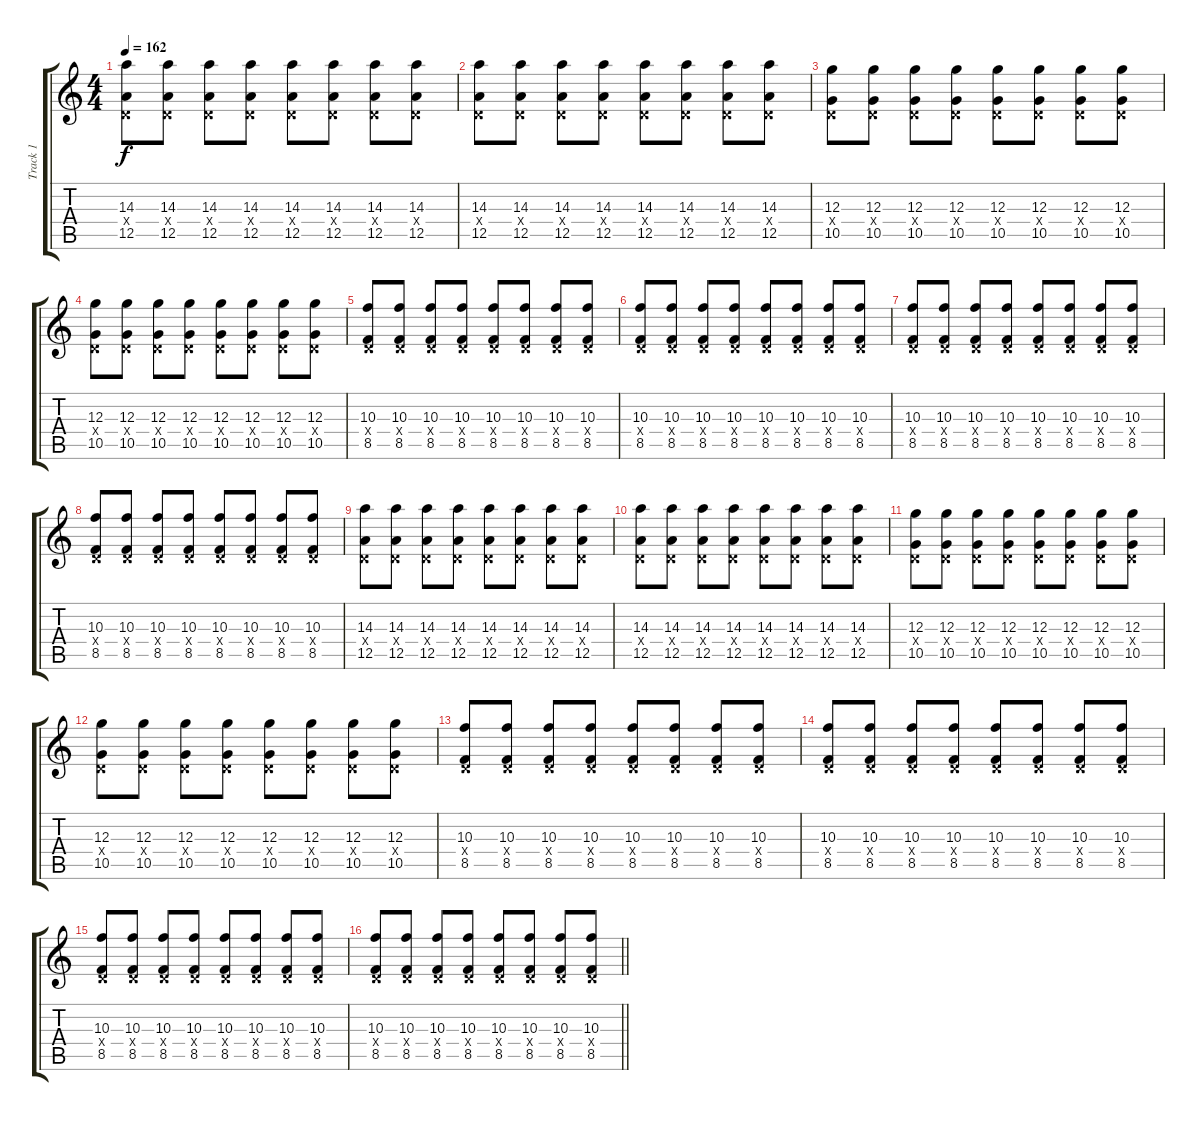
\track ("Track 1" "Track 1") {instrument distortionguitar}
\staff {score tabs}
\tuning (E4 B3 G3 D3 A2 D2) {hide}
\ts (4 4)
\section ("" "")
\tempo 162
\clef g2
\ks c
(14.3 0.4{x} 12.5).8{dy f} (14.3 0.4{x} 12.5).8 (14.3 0.4{x} 12.5).8 (14.3 0.4{x} 12.5).8 (14.3 0.4{x} 12.5).8 (14.3 0.4{x} 12.5).8 (14.3 0.4{x} 12.5).8 (14.3 0.4{x} 12.5).8 |
(14.3 0.4{x} 12.5).8 (14.3 0.4{x} 12.5).8 (14.3 0.4{x} 12.5).8 (14.3 0.4{x} 12.5).8 (14.3 0.4{x} 12.5).8 (14.3 0.4{x} 12.5).8 (14.3 0.4{x} 12.5).8 (14.3 0.4{x} 12.5).8 |
(12.3 0.4{x} 10.5).8 (12.3 0.4{x} 10.5).8 (12.3 0.4{x} 10.5).8 (12.3 0.4{x} 10.5).8 (12.3 0.4{x} 10.5).8 (12.3 0.4{x} 10.5).8 (12.3 0.4{x} 10.5).8 (12.3 0.4{x} 10.5).8 |
(12.3 0.4{x} 10.5).8 (12.3 0.4{x} 10.5).8 (12.3 0.4{x} 10.5).8 (12.3 0.4{x} 10.5).8 (12.3 0.4{x} 10.5).8 (12.3 0.4{x} 10.5).8 (12.3 0.4{x} 10.5).8 (12.3 0.4{x} 10.5).8 |
(10.3 0.4{x} 8.5).8 (10.3 0.4{x} 8.5).8 (10.3 0.4{x} 8.5).8 (10.3 0.4{x} 8.5).8 (10.3 0.4{x} 8.5).8 (10.3 0.4{x} 8.5).8 (10.3 0.4{x} 8.5).8 (10.3 0.4{x} 8.5).8 |
(10.3 0.4{x} 8.5).8 (10.3 0.4{x} 8.5).8 (10.3 0.4{x} 8.5).8 (10.3 0.4{x} 8.5).8 (10.3 0.4{x} 8.5).8 (10.3 0.4{x} 8.5).8 (10.3 0.4{x} 8.5).8 (10.3 0.4{x} 8.5).8 |
(10.3 0.4{x} 8.5).8 (10.3 0.4{x} 8.5).8 (10.3 0.4{x} 8.5).8 (10.3 0.4{x} 8.5).8 (10.3 0.4{x} 8.5).8 (10.3 0.4{x} 8.5).8 (10.3 0.4{x} 8.5).8 (10.3 0.4{x} 8.5).8 |
(10.3 0.4{x} 8.5).8 (10.3 0.4{x} 8.5).8 (10.3 0.4{x} 8.5).8 (10.3 0.4{x} 8.5).8 (10.3 0.4{x} 8.5).8 (10.3 0.4{x} 8.5).8 (10.3 0.4{x} 8.5).8 (10.3 0.4{x} 8.5).8 |
(14.3 0.4{x} 12.5).8 (14.3 0.4{x} 12.5).8 (14.3 0.4{x} 12.5).8 (14.3 0.4{x} 12.5).8 (14.3 0.4{x} 12.5).8 (14.3 0.4{x} 12.5).8 (14.3 0.4{x} 12.5).8 (14.3 0.4{x} 12.5).8 |
(14.3 0.4{x} 12.5).8 (14.3 0.4{x} 12.5).8 (14.3 0.4{x} 12.5).8 (14.3 0.4{x} 12.5).8 (14.3 0.4{x} 12.5).8 (14.3 0.4{x} 12.5).8 (14.3 0.4{x} 12.5).8 (14.3 0.4{x} 12.5).8 |
(12.3 0.4{x} 10.5).8 (12.3 0.4{x} 10.5).8 (12.3 0.4{x} 10.5).8 (12.3 0.4{x} 10.5).8 (12.3 0.4{x} 10.5).8 (12.3 0.4{x} 10.5).8 (12.3 0.4{x} 10.5).8 (12.3 0.4{x} 10.5).8 |
(12.3 0.4{x} 10.5).8 (12.3 0.4{x} 10.5).8 (12.3 0.4{x} 10.5).8 (12.3 0.4{x} 10.5).8 (12.3 0.4{x} 10.5).8 (12.3 0.4{x} 10.5).8 (12.3 0.4{x} 10.5).8 (12.3 0.4{x} 10.5).8 |
(10.3 0.4{x} 8.5).8 (10.3 0.4{x} 8.5).8 (10.3 0.4{x} 8.5).8 (10.3 0.4{x} 8.5).8 (10.3 0.4{x} 8.5).8 (10.3 0.4{x} 8.5).8 (10.3 0.4{x} 8.5).8 (10.3 0.4{x} 8.5).8 |
(10.3 0.4{x} 8.5).8 (10.3 0.4{x} 8.5).8 (10.3 0.4{x} 8.5).8 (10.3 0.4{x} 8.5).8 (10.3 0.4{x} 8.5).8 (10.3 0.4{x} 8.5).8 (10.3 0.4{x} 8.5).8 (10.3 0.4{x} 8.5).8 |
(10.3 0.4{x} 8.5).8 (10.3 0.4{x} 8.5).8 (10.3 0.4{x} 8.5).8 (10.3 0.4{x} 8.5).8 (10.3 0.4{x} 8.5).8 (10.3 0.4{x} 8.5).8 (10.3 0.4{x} 8.5).8 (10.3 0.4{x} 8.5).8 |
\barLineRight lightlight
(10.3 0.4{x} 8.5).8 (10.3 0.4{x} 8.5).8 (10.3 0.4{x} 8.5).8 (10.3 0.4{x} 8.5).8 (10.3 0.4{x} 8.5).8 (10.3 0.4{x} 8.5).8 (10.3 0.4{x} 8.5).8 (10.3 0.4{x} 8.5).8
